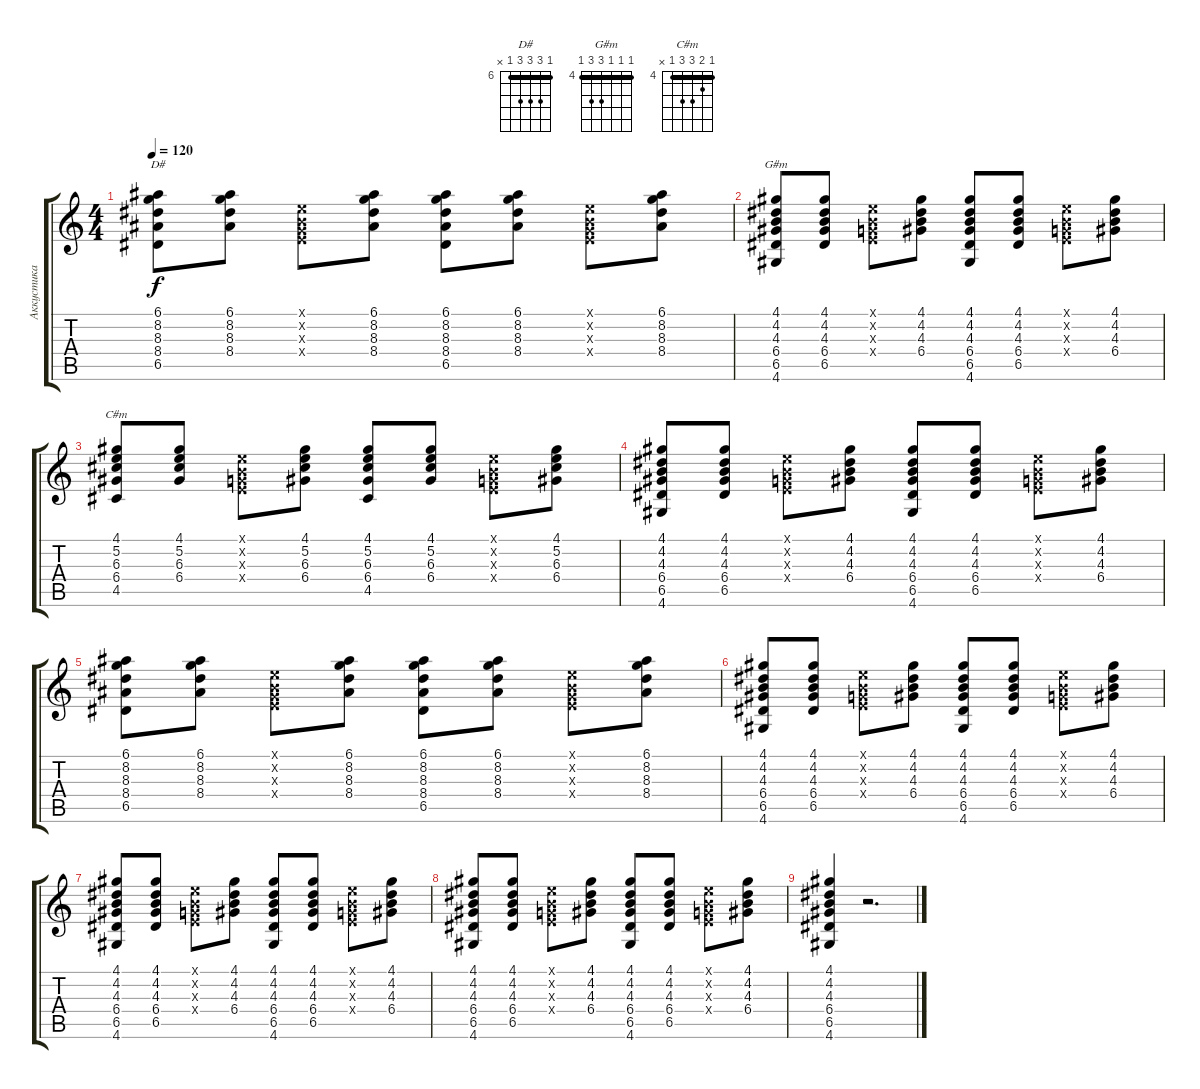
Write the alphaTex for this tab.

\track ("Аккустика" "Аккустика") {instrument acousticguitarsteel}
\staff {score tabs}
\tuning (E4 B3 G3 D3 A2 E2) {hide}
\chord ("D#" 6 8 8 8 6 x) {firstfret 6 barre 6}
\chord ("G#m" 4 4 4 6 6 4) {firstfret 4 barre 4}
\chord ("C#m" 4 5 6 6 4 x) {firstfret 4 barre 4}
\ts (4 4)
\tempo 120
\clef g2
\ks c
(6.1 8.2 8.3 8.4 6.5).8{ch "D#" dy f} (6.1 8.2 8.3 8.4).8 (0.1{x} 0.2{x} 0.3{x} 2.4{x}).8 (6.1 8.2 8.3 8.4).8 (6.1 8.2 8.3 8.4 6.5).8 (6.1 8.2 8.3 8.4).8 (0.1{x} 0.2{x} 0.3{x} 2.4{x}).8 (6.1 8.2 8.3 8.4).8 |
(4.1 4.2 4.3 6.4 6.5 4.6).8{ch "G#m"} (4.1 4.2 4.3 6.4 6.5).8 (0.1{x} 0.2{x} 0.3{x} 2.4{x}).8 (4.1 4.2 4.3 6.4).8 (4.1 4.2 4.3 6.4 6.5 4.6).8 (4.1 4.2 4.3 6.4 6.5).8 (0.1{x} 0.2{x} 0.3{x} 2.4{x}).8 (4.1 4.2 4.3 6.4).8 |
(4.1 5.2 6.3 6.4 4.5).8{ch "C#m"} (4.1 5.2 6.3 6.4).8 (0.1{x} 0.2{x} 0.3{x} 2.4{x}).8 (4.1 5.2 6.3 6.4).8 (4.1 5.2 6.3 6.4 4.5).8 (4.1 5.2 6.3 6.4).8 (0.1{x} 0.2{x} 0.3{x} 2.4{x}).8 (4.1 5.2 6.3 6.4).8 |
(4.1 4.2 4.3 6.4 6.5 4.6).8 (4.1 4.2 4.3 6.4 6.5).8 (0.1{x} 0.2{x} 0.3{x} 2.4{x}).8 (4.1 4.2 4.3 6.4).8 (4.1 4.2 4.3 6.4 6.5 4.6).8 (4.1 4.2 4.3 6.4 6.5).8 (0.1{x} 0.2{x} 0.3{x} 2.4{x}).8 (4.1 4.2 4.3 6.4).8 |
(6.1 8.2 8.3 8.4 6.5).8 (6.1 8.2 8.3 8.4).8 (0.1{x} 0.2{x} 0.3{x} 2.4{x}).8 (6.1 8.2 8.3 8.4).8 (6.1 8.2 8.3 8.4 6.5).8 (6.1 8.2 8.3 8.4).8 (0.1{x} 0.2{x} 0.3{x} 2.4{x}).8 (6.1 8.2 8.3 8.4).8 |
(4.1 4.2 4.3 6.4 6.5 4.6).8 (4.1 4.2 4.3 6.4 6.5).8 (0.1{x} 0.2{x} 0.3{x} 2.4{x}).8 (4.1 4.2 4.3 6.4).8 (4.1 4.2 4.3 6.4 6.5 4.6).8 (4.1 4.2 4.3 6.4 6.5).8 (0.1{x} 0.2{x} 0.3{x} 2.4{x}).8 (4.1 4.2 4.3 6.4).8 |
(4.1 4.2 4.3 6.4 6.5 4.6).8 (4.1 4.2 4.3 6.4 6.5).8 (0.1{x} 0.2{x} 0.3{x} 2.4{x}).8 (4.1 4.2 4.3 6.4).8 (4.1 4.2 4.3 6.4 6.5 4.6).8 (4.1 4.2 4.3 6.4 6.5).8 (0.1{x} 0.2{x} 0.3{x} 2.4{x}).8 (4.1 4.2 4.3 6.4).8 |
(4.1 4.2 4.3 6.4 6.5 4.6).8 (4.1 4.2 4.3 6.4 6.5).8 (0.1{x} 0.2{x} 0.3{x} 2.4{x}).8 (4.1 4.2 4.3 6.4).8 (4.1 4.2 4.3 6.4 6.5 4.6).8 (4.1 4.2 4.3 6.4 6.5).8 (0.1{x} 0.2{x} 0.3{x} 2.4{x}).8 (4.1 4.2 4.3 6.4).8 |
(4.1 4.2 4.3 6.4 6.5 4.6).4 r.2{d}
